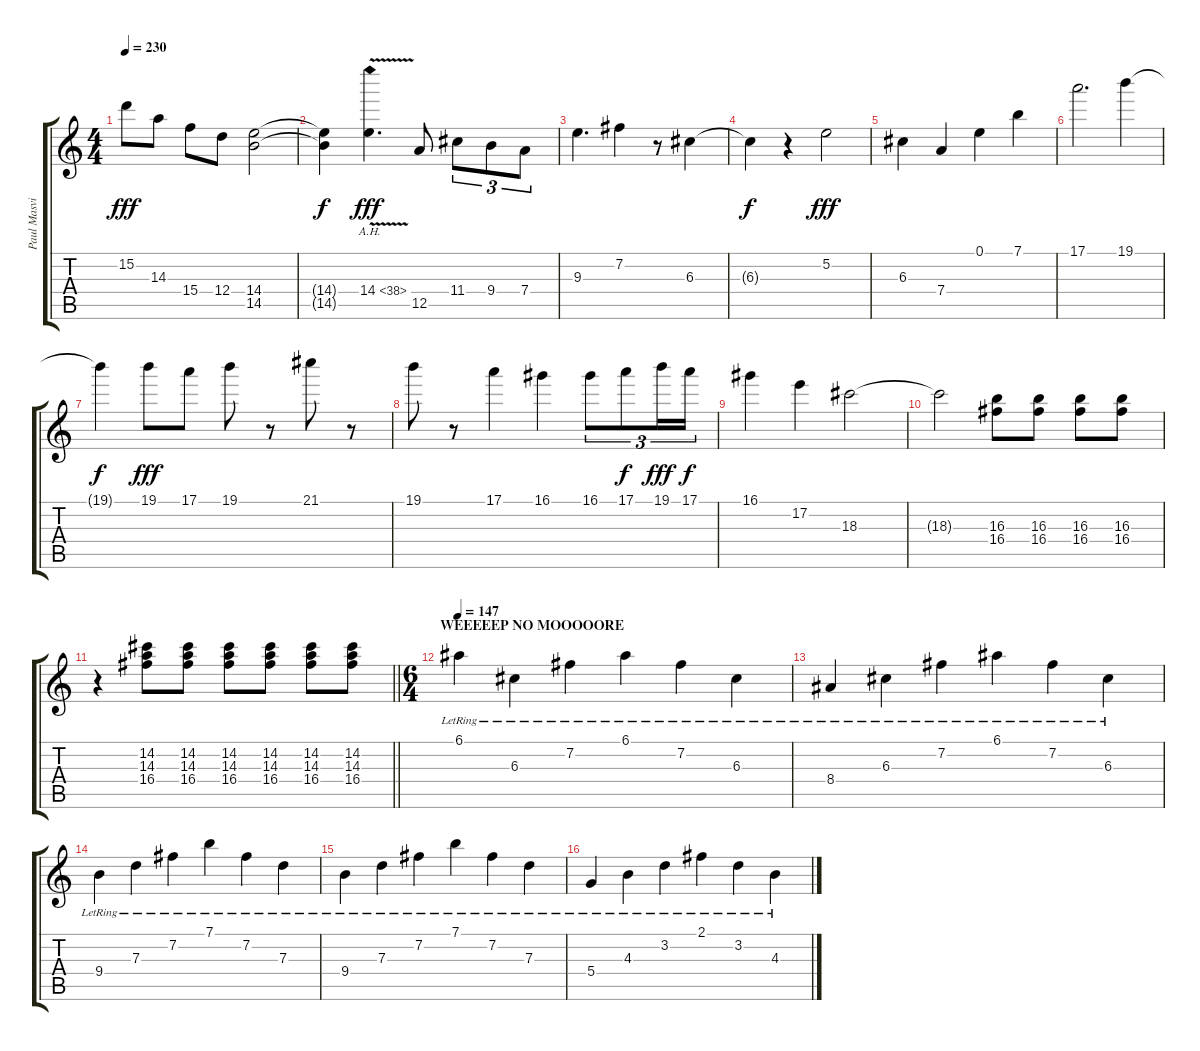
\track ("Paul Masvidal" "Paul Masvi") {instrument distortionguitar}
\staff {score tabs}
\tuning (E4 B3 G3 D3 A2 E2) {hide}
\ts (4 4)
\tempo 230
\clef g2
\ks c
15.2.8{dy fff} 14.3.8 15.4.8 12.4.8 (14.4 14.5).2 |
(14.4{t} 14.5{t}).4{dy f} 14.4{ah 24 v}.4{d dy fff} 12.5.8 11.4.8{tu (3 2)} 9.4.8{tu (3 2)} 7.4.8{tu (3 2)} |
9.3.4{d} 7.2.4 r.8 6.3.4 |
6.3{t}.4{dy f} r.4 5.2.2{dy fff} |
6.3.4 7.4.4 0.1.4 7.1.4 |
17.1.2{d} 19.1.4 |
19.1{t}.4{dy f} 19.1.8{dy fff} 17.1.8 19.1.8 r.8 21.1.8 r.8 |
19.1.8 r.8 17.1.4 16.1.4 16.1.8{tu (3 2)} 17.1.8{tu (3 2) dy f} 19.1.16{tu (3 2) dy fff} 17.1.16{tu (3 2) dy f} |
16.1.4 17.2.4 18.3.2 |
18.3{t}.2 (16.3 16.4).8 (16.3 16.4).8 (16.3 16.4).8 (16.3 16.4).8 |
\barLineRight lightlight
r.4 (14.2 14.3 16.4).8 (14.2 14.3 16.4).8 (14.2 14.3 16.4).8 (14.2 14.3 16.4).8 (14.2 14.3 16.4).8 (14.2 14.3 16.4).8 |
\ts (6 4)
\section ("" "WEEEEEP NO MOOOOORE")
\tempo 147
6.1{lr}.4{instrument electricguitarclean} 6.3{lr}.4 7.2{lr}.4 6.1{lr}.4 7.2{lr}.4 6.3{lr}.4 |
8.4{lr}.4 6.3{lr}.4 7.2{lr}.4 6.1{lr}.4 7.2{lr}.4 6.3{lr}.4 |
9.4{lr}.4 7.3{lr}.4 7.2{lr}.4 7.1{lr}.4 7.2{lr}.4 7.3{lr}.4 |
9.4{lr}.4 7.3{lr}.4 7.2{lr}.4 7.1{lr}.4 7.2{lr}.4 7.3{lr}.4 |
5.4{lr}.4 4.3{lr}.4 3.2{lr}.4 2.1{lr}.4 3.2{lr}.4 4.3{lr}.4
